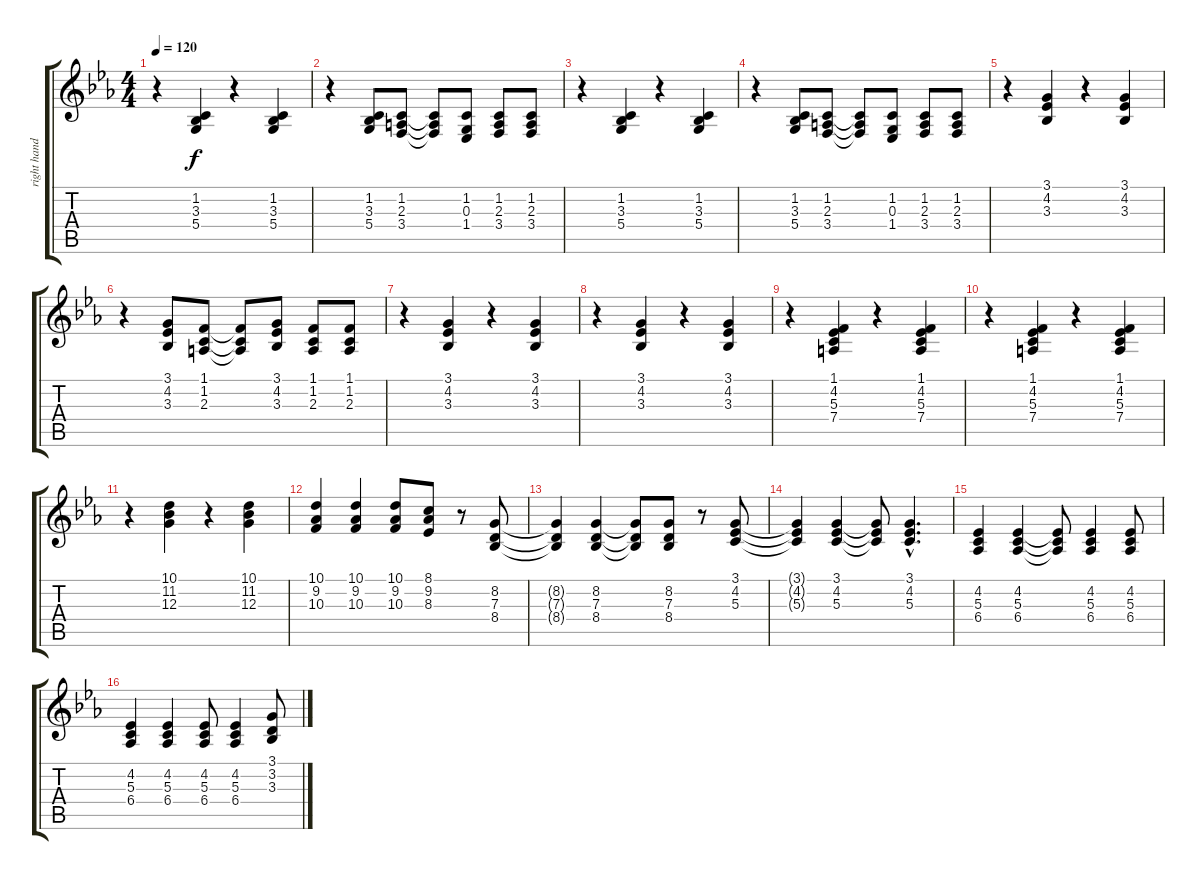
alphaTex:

\track ("right hand piano 1" "right hand") {instrument honkytonkpiano}
\staff {score tabs}
\tuning (E4 B3 G3 D3 A2 E2) {hide}
\ts (4 4)
\tempo 120
\clef g2
\ks eb
r.4{dy f instrument honkytonkpiano} (1.2 3.3 5.4).4 r.4 (1.2 3.3 5.4).4 |
r.4 (1.2 3.3 5.4).8 (1.2 2.3 3.4).8 (1.2{t} 2.3{t} 3.4{t}).8 (1.2 0.3 1.4).8 (1.2 2.3 3.4).8 (1.2 2.3 3.4).8 |
r.4 (1.2 3.3 5.4).4 r.4 (1.2 3.3 5.4).4 |
r.4 (1.2 3.3 5.4).8 (1.2 2.3 3.4).8 (1.2{t} 2.3{t} 3.4{t}).8 (1.2 0.3 1.4).8 (1.2 2.3 3.4).8 (1.2 2.3 3.4).8 |
r.4 (3.1 4.2 3.3).4 r.4 (3.1 4.2 3.3).4 |
r.4 (3.1 4.2 3.3).8 (1.1 1.2 2.3).8 (1.1{t} 1.2{t} 2.3{t}).8 (3.1 4.2 3.3).8 (1.1 1.2 2.3).8 (1.1 1.2 2.3).8 |
r.4 (3.1 4.2 3.3).4 r.4 (3.1 4.2 3.3).4 |
r.4 (3.1 4.2 3.3).4 r.4 (3.1 4.2 3.3).4 |
r.4 (1.1 4.2 5.3 7.4).4 r.4 (1.1 4.2 5.3 7.4).4 |
r.4 (1.1 4.2 5.3 7.4).4 r.4 (1.1 4.2 5.3 7.4).4 |
r.4 (10.1 11.2 12.3).4 r.4 (10.1 11.2 12.3).4 |
(10.1 9.2 10.3).4 (10.1 9.2 10.3).4 (10.1 9.2 10.3).8 (8.1 9.2 8.3).8 r.8 (8.2 7.3 8.4).8 |
(8.2{t} 7.3{t} 8.4{t}).4 (8.2 7.3 8.4).4 (8.2{t} 7.3{t} 8.4{t}).8 (8.2 7.3 8.4).8 r.8 (3.1 4.2 5.3).8 |
(3.1{t} 4.2{t} 5.3{t}).4 (3.1 4.2 5.3).4 (3.1{t} 4.2{t} 5.3{t}).8 (3.1{hac} 4.2{hac} 5.3{hac}).4{d} |
(4.2 5.3 6.4).4 (4.2 5.3 6.4).4 (4.2{t} 5.3{t} 6.4{t}).8 (4.2 5.3 6.4).4 (4.2 5.3 6.4).8 |
(4.2 5.3 6.4).4 (4.2 5.3 6.4).4 (4.2 5.3 6.4).8 (4.2 5.3 6.4).4 (3.1 3.2 3.3).8
